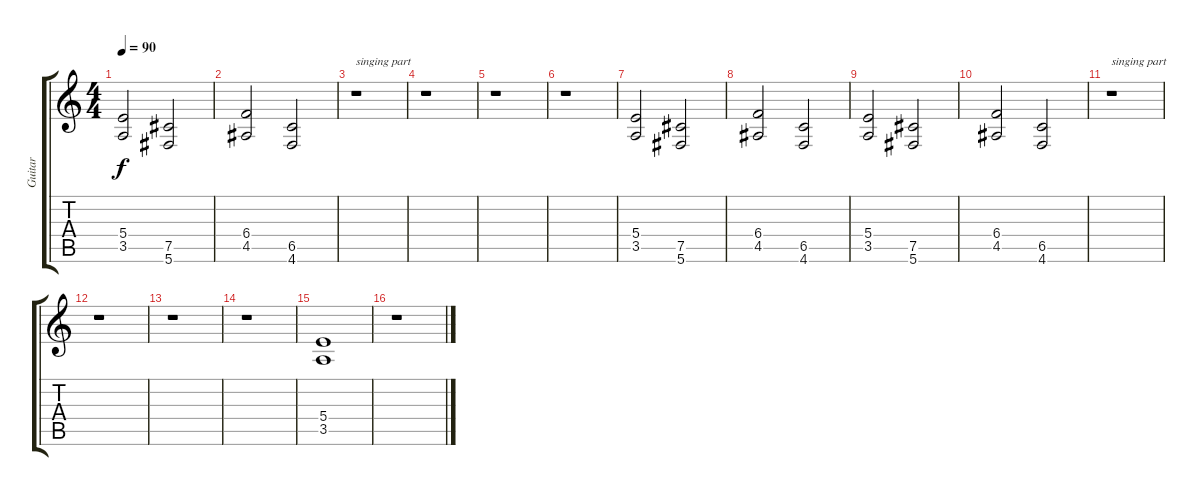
\track ("Guitar" "Guitar") {instrument distortionguitar}
\staff {score tabs}
\tuning (Db4 Ab3 E3 B2 Gb2 Db2) {hide}
\ts (4 4)
\tempo 90
\clef g2
\ks c
(5.4 3.5).2{dy f} (7.5 5.6).2 |
(6.4 4.5).2 (6.5 4.6).2 |
r.1{txt "singing part"} |
r.1 |
r.1 |
r.1 |
(5.4 3.5).2 (7.5 5.6).2 |
(6.4 4.5).2 (6.5 4.6).2 |
(5.4 3.5).2 (7.5 5.6).2 |
(6.4 4.5).2 (6.5 4.6).2 |
r.1{txt "singing part"} |
r.1 |
r.1 |
r.1 |
(5.4 3.5).1 |
r.1
